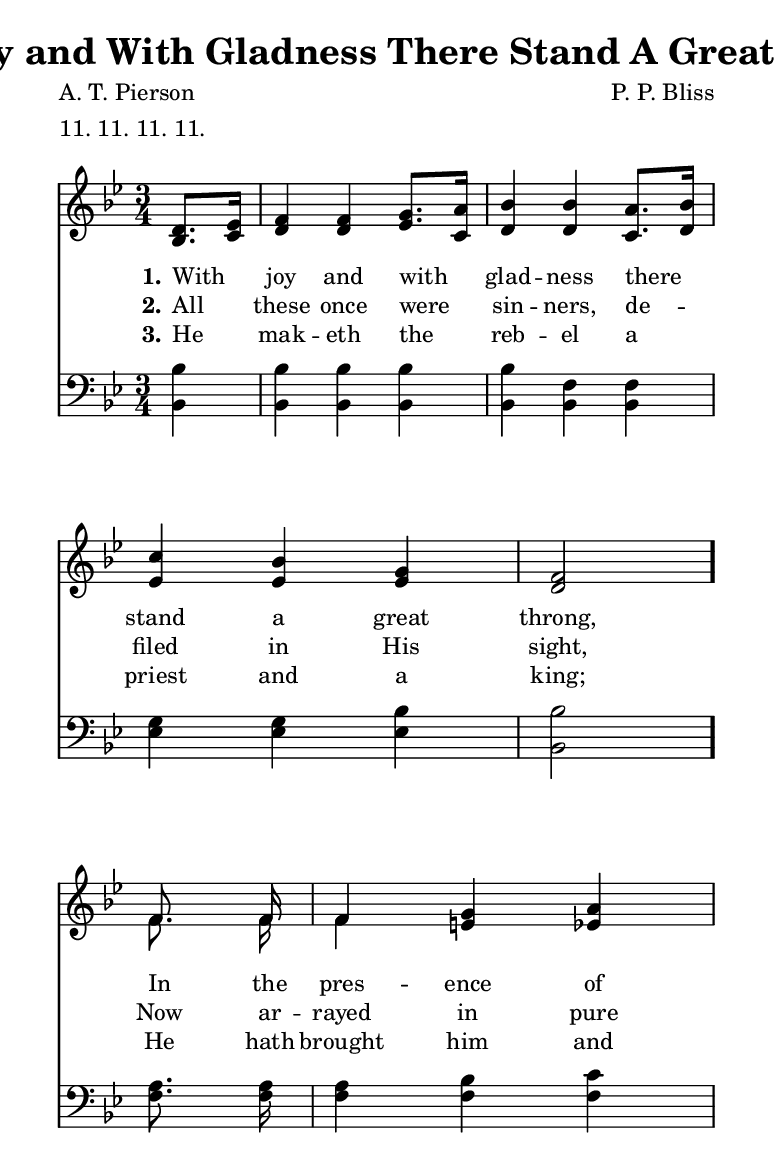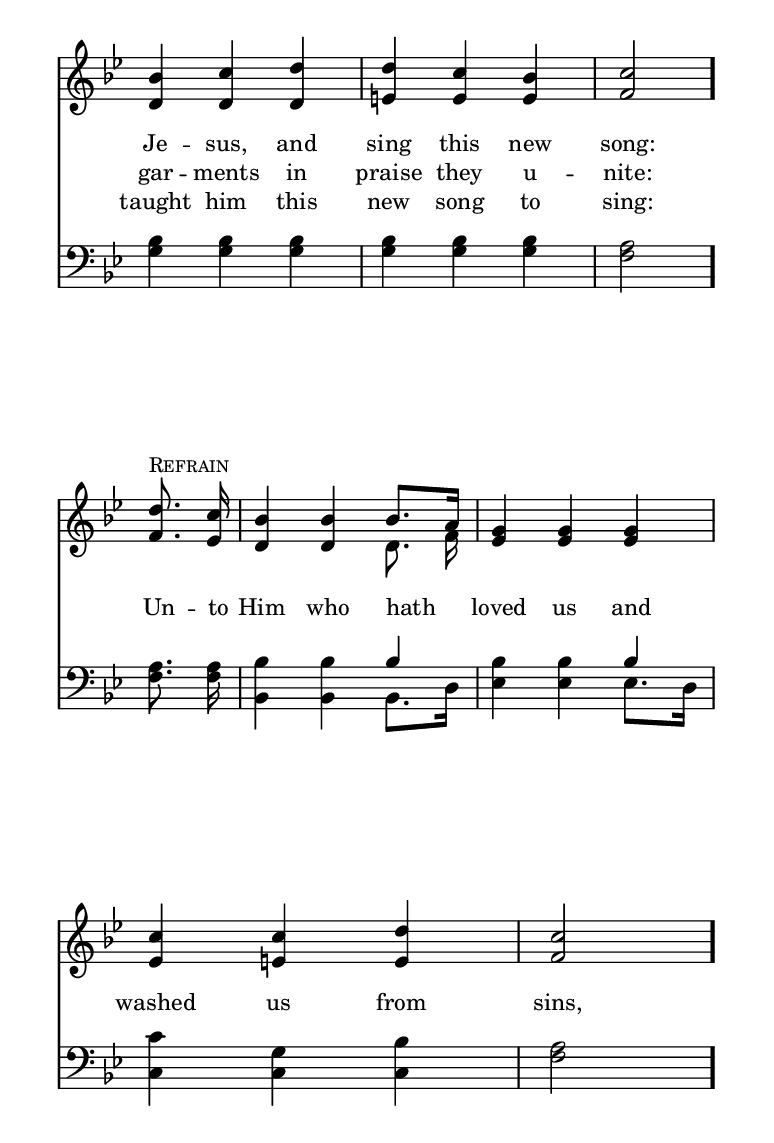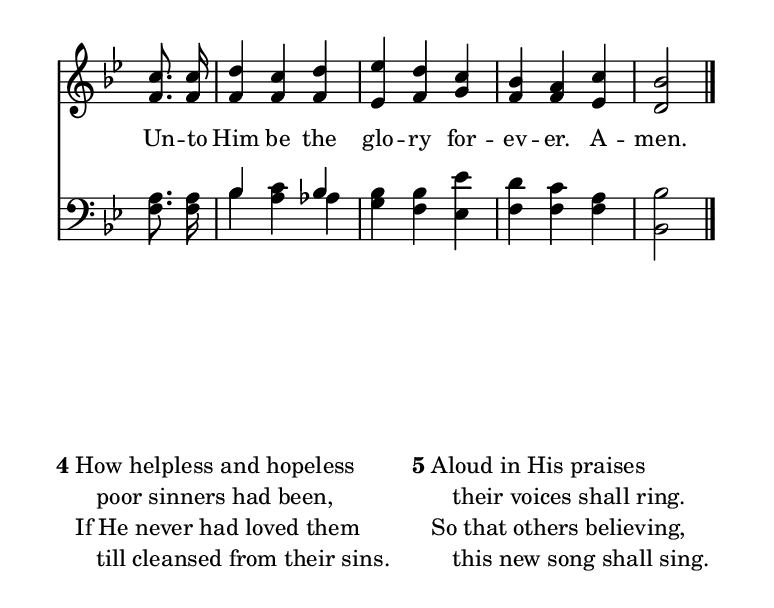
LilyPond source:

\include "common/global.ily"
\paper {
  \include "common/paper.ily"
}

\header{
  %gospel
  hymnnumber = "133"
  title = "With Joy and With Gladness There Stand A Great Throng"
  markuptitle = \markup \center-column { "With Joy and With Gladness" "There Stand A Great Throng" \vspace #0.4 }
  tunename = ""
  meter = "11. 11. 11. 11."
  poet = "A. T. Pierson"
  composer = "P. P. Bliss"
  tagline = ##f
}

% for fermata in MIDI
ta = { \tempo 4=80 }
tb = { \tempo 4=40 }

global = {
  \include "common/overrides.ily"
  \override Staff.TimeSignature.style = #'numbered
  \time 3/4
  \override Score.MetronomeMark.transparent = ##t % hide all fermata changes too
  \ta
  \key bes \major
  \partial 4
  \autoBeamOff
}

notesSoprano = {
\global
\relative c' {

  d8.[ ees16] | f4 f g8.[ a16] | bes4 bes a8.[ bes16] | c4 bes g | f2
  f8. f16 | f4 g a | bes c d | d c bes | c2

  << s^\markup { \small \caps "Refrain" }
  { d8. c16 | bes4 bes bes8.[ a16] | g4 g g | c c d | c2 } >>
  c8. c16 | d4 c d | ees d c | bes a c | bes2

  \bar "|."

}
}

notesAlto = {
\global
\relative e' {

  bes8.[ c16] | d4 d ees8.[ c16] | d4 d c8.[ d16] | ees4 ees ees | d2
  f8. f16 | f4 e ees | d d d | e e e | f2

  f8. ees16 | d4 d d8. f16 | ees4 ees ees | ees e e | f2
  f8. f16 | f4 f f | ees f g | f f ees | d2

}
}

notesTenor = {
\global
\relative a {

  bes4 | bes bes bes | bes f f | g g bes | bes2
  a8. a16 | a4 bes c | bes bes bes | bes bes bes | a2

  a8. a16 | bes4 bes bes | bes bes bes | c g bes | a2
  a8. a16 | bes4 c bes | bes bes ees | d c a | bes2

}
}

notesBass = {
\global
\relative f, {

  bes4 | bes bes bes | bes bes bes | ees ees ees | bes2
  f'8. f16 | f4 f f | g g g | g g g | f2

  f8. f16 | bes,4 bes bes8.[ d16] | ees4 ees ees8.[ d16] | c4 c c | f2
  f8. f16 | bes4 a aes | g f ees | f f f | bes,2

}
}

Refrain = \lyricmode {

Un -- to Him who hath loved us and washed us from sins, \bar "." \break
Un -- to Him be the glo -- ry for -- ev -- er. A -- men. \bar "." \break

}

wordsA = \lyricmode {
\set stanza = "1."

With joy and with glad -- ness there stand a great throng, \bar "." \break
In the pres -- ence of Je -- sus, and sing this new song: \bar "." \break

}

wordsB = \lyricmode {
\set stanza = "2."

All these once were sin -- ners, de -- filed in His sight,
Now ar -- rayed in pure gar -- ments in praise they u -- nite:

\Refrain

}

wordsC = \lyricmode {
\set stanza = "3."

He mak -- eth the reb -- el a priest and a king;
He hath brought him and taught him this new song to sing:

}

wordsD = \markuplist {

\line { How helpless and hopeless } \line { { \hspace #2 } poor sinners had been, }
\line { If He never had loved them } \line { { \hspace #2 } till cleansed from their sins. }

}

wordsE = \markuplist {

\line { Aloud in His praises } \line { { \hspace #2 } their voices shall ring. }
\line { So that others believing, } \line { { \hspace #2 } this new song shall sing. }

}

\score {
  \context ChoirStaff <<
    \context Staff = upper <<
      \set Staff.autoBeaming = ##f
      \set ChoirStaff.systemStartDelimiter = #'SystemStartBar
      \set ChoirStaff.printPartCombineTexts = ##f
      \partcombine #'(2 . 9) \notesSoprano \notesAlto
      \context NullVoice = sopranos { \voiceOne << \notesSoprano >> }
      \context NullVoice = altos { \voiceTwo << \notesAlto >> }
      \context Lyrics = one   \lyricsto sopranos \wordsA
      \context Lyrics = two   \lyricsto sopranos \wordsB
      \context Lyrics = three \lyricsto sopranos \wordsC
    >>
    \context Staff = men <<
      \set Staff.autoBeaming = ##f
      \clef bass
      \set ChoirStaff.printPartCombineTexts = ##f
      \partcombine #'(2 . 9) \notesTenor \notesBass
      \context NullVoice = tenors { \voiceOne << \notesTenor >> }
      \context NullVoice = basses { \voiceTwo << \notesBass >> }
    >>
  >>
  \layout {
    \include "common/layout.ily"
  }
  \midi{
    \include "common/midi.ily"
  }
}

\noPageBreak

\markup { \fill-line {
  \hspace #0.1
  \line{ \bold 4 \column { \wordsD } }
  \hspace #0.1
  \line{ \bold 5 \column { \wordsE } }
  \hspace #0.1
} }

\version "2.19.49"  % necessary for upgrading to future LilyPond versions.

% vi:set et ts=2 sw=2 ai nocindent syntax=lilypond:
